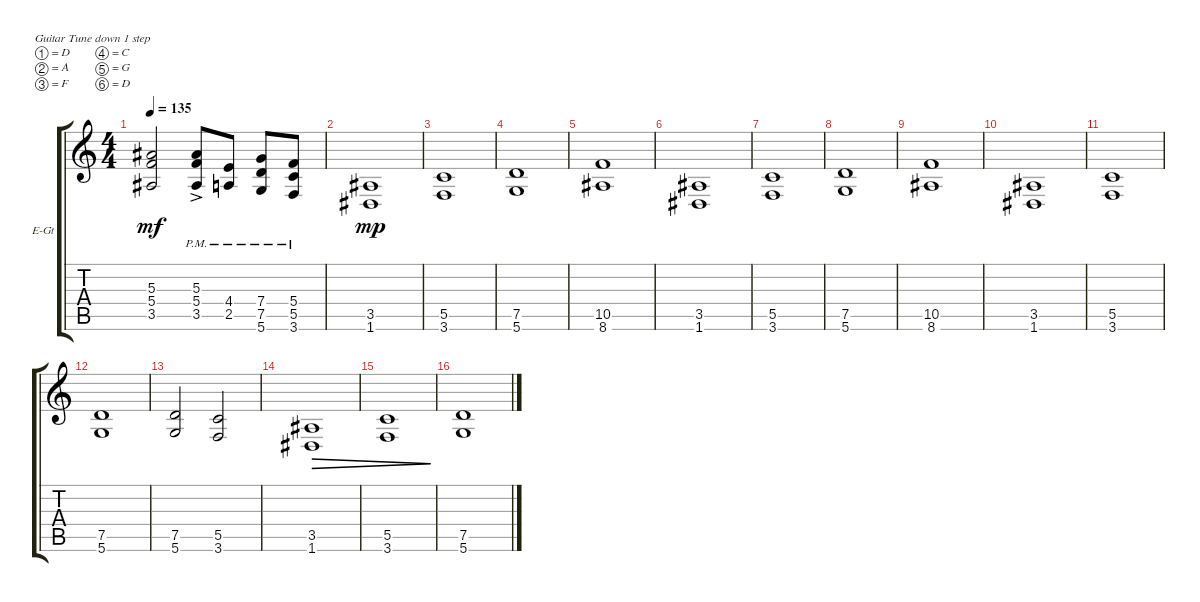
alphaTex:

\defaultSystemsLayout 4
\bracketExtendMode groupsimilarinstruments
\firstSystemTrackNameOrientation horizontal
\otherSystemsTrackNameOrientation horizontal
\track ("Rhytm Guitar" "E-Gt") {instrument distortionguitar}
\staff {score tabs}
\tuning (D4 A3 F3 C3 G2 D2)
\ts (4 4)
\tempo 135
\clef g2
\scale
0.333333
\ks c
(3.5 5.4 5.3).2{dy mf} (3.5{ac pm} 5.4{pm} 5.3{ac pm}).8 (2.5{pm} 4.4{pm}).8 (5.6{pm} 7.5{pm} 7.4{pm}).8 (3.6{pm} 5.5{pm} 5.4{pm}).8 |
(1.6 3.5).1{dy mp} |
(3.6 5.5).1 |
(5.6 7.5).1 |
(8.6 10.5).1 |
(1.6 3.5).1 |
(3.6 5.5).1 |
(7.5 5.6).1 |
(8.6 10.5).1 |
(1.6 3.5).1 |
(3.6 5.5).1 |
(5.6 7.5).1 |
(5.6 7.5).2 (3.6 5.5).2 |
(1.6 3.5).1{dec} |
(3.6 5.5).1{dec} |
(5.6 7.5).1
